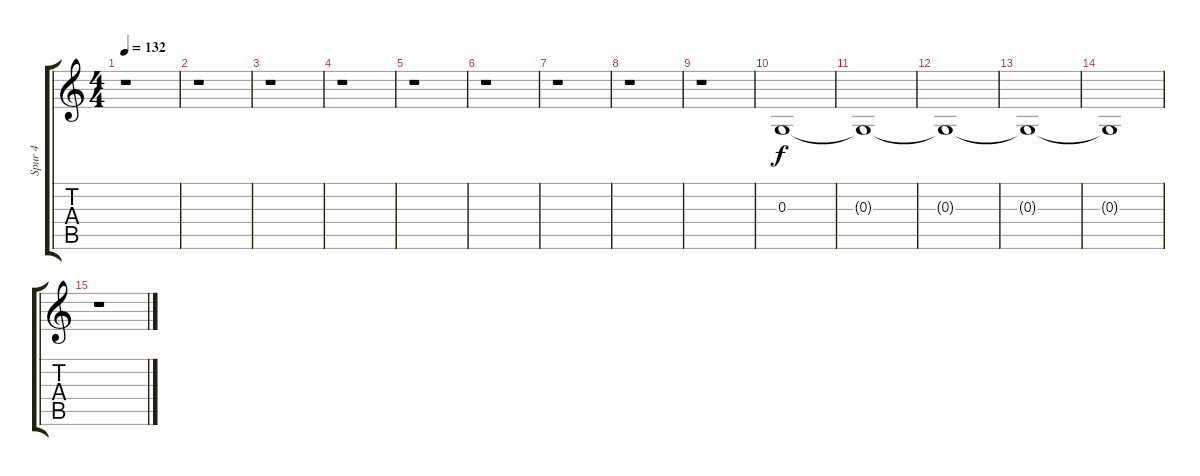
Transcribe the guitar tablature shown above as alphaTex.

\track ("Spur 4" "Spur 4") {instrument lead2sawtooth}
\staff {score tabs}
\tuning (E4 B3 G3 D3 A2 E2) {hide}
\ts (4 4)
\tempo 132
\clef g2
\ks c
r.1{dy f} |
r.1 |
r.1 |
r.1 |
r.1 |
r.1 |
r.1 |
r.1 |
r.1 |
0.3.1 |
0.3{t}.1 |
0.3{t}.1 |
0.3{t}.1 |
0.3{t}.1 |
r.1
